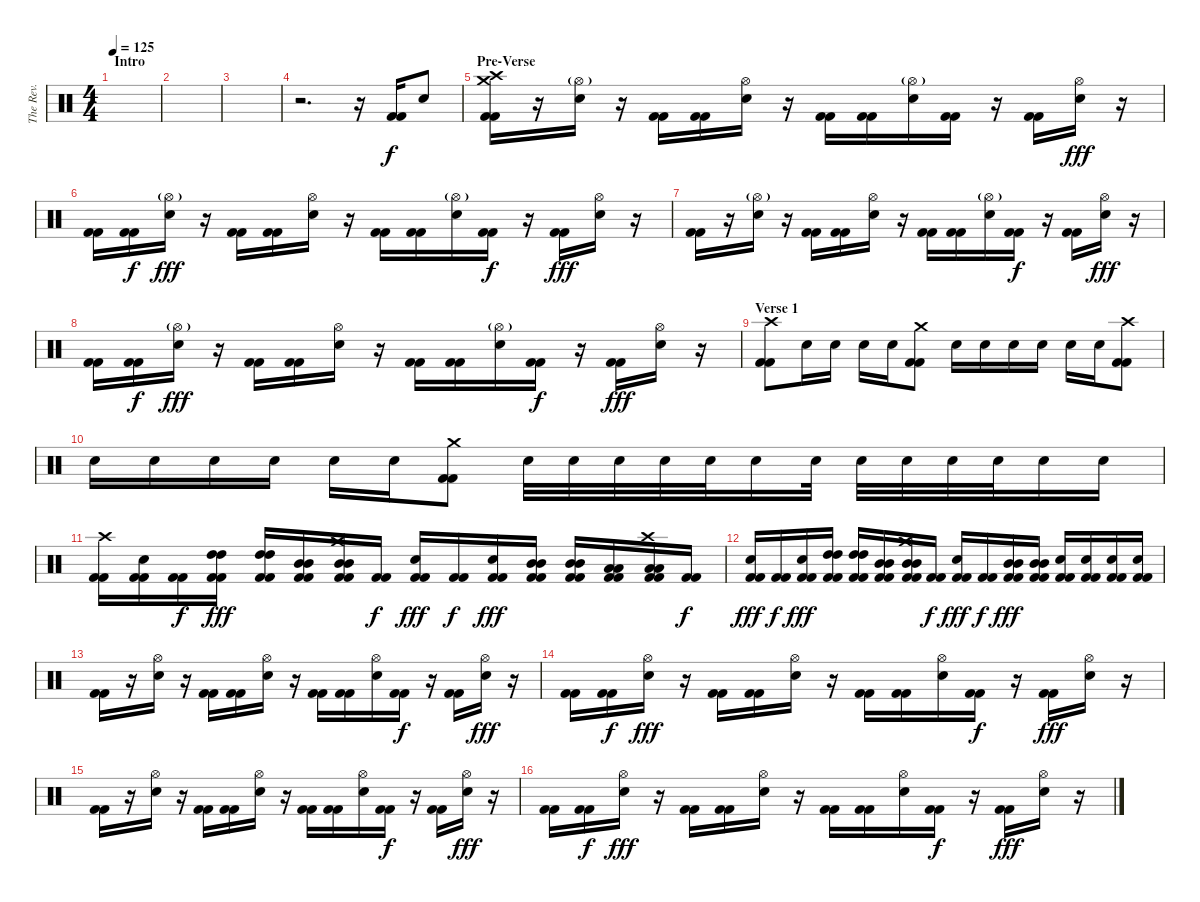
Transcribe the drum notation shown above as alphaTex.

\track ("The Rev." "The Rev.") {instrument percussion}
\staff {score}
\articulation defaults
\ts (4 4)
\section ("" "Intro")
\tempo 125
\clef neutral
\ks c
|
|
|
r.2{d} r.16 ("Kick (hit) 2" "Kick (hit) 2").16 "Electric Snare (hit)".8 |
\section ("" "Pre-Verse")
("Crash medium (hit)" "Crash high (hit)" "Kick (hit) 2" "Kick (hit) 2").16 r.16 ("Hi-Hat (open)"{g} "Electric Snare (hit)").16 r.16 ("Kick (hit) 2" "Kick (hit) 2").16 ("Kick (hit) 2" "Kick (hit) 2").16 ("Hi-Hat (open)" "Electric Snare (hit)").16 r.16 ("Kick (hit) 2" "Kick (hit) 2").16 ("Kick (hit) 2" "Kick (hit) 2").16 ("Hi-Hat (open)"{g} "Electric Snare (hit)").16 ("Kick (hit) 2" "Kick (hit) 2").16{dy f} r.16 ("Kick (hit) 2" "Kick (hit) 2").16 ("Hi-Hat (open)" "Electric Snare (hit)").16{dy fff} r.16 |
("Kick (hit) 2" "Kick (hit) 2").16 ("Kick (hit) 2" "Kick (hit) 2").16{dy f} ("Hi-Hat (open)"{g} "Electric Snare (hit)").16{dy fff} r.16 ("Kick (hit) 2" "Kick (hit) 2").16 ("Kick (hit) 2" "Kick (hit) 2").16 ("Hi-Hat (open)" "Electric Snare (hit)").16 r.16 ("Kick (hit) 2" "Kick (hit) 2").16 ("Kick (hit) 2" "Kick (hit) 2").16 ("Hi-Hat (open)"{g} "Electric Snare (hit)").16 ("Kick (hit) 2" "Kick (hit) 2").16{dy f} r.16 ("Kick (hit) 2" "Kick (hit) 2").16{dy fff} ("Hi-Hat (open)" "Electric Snare (hit)").16 r.16 |
("Kick (hit) 2" "Kick (hit) 2").16 r.16 ("Hi-Hat (open)"{g} "Electric Snare (hit)").16 r.16 ("Kick (hit) 2" "Kick (hit) 2").16 ("Kick (hit) 2" "Kick (hit) 2").16 ("Hi-Hat (open)" "Electric Snare (hit)").16 r.16 ("Kick (hit) 2" "Kick (hit) 2").16 ("Kick (hit) 2" "Kick (hit) 2").16 ("Hi-Hat (open)"{g} "Electric Snare (hit)").16 ("Kick (hit) 2" "Kick (hit) 2").16{dy f} r.16 ("Kick (hit) 2" "Kick (hit) 2").16 ("Hi-Hat (open)" "Electric Snare (hit)").16{dy fff} r.16 |
("Kick (hit) 2" "Kick (hit) 2").16 ("Kick (hit) 2" "Kick (hit) 2").16{dy f} ("Hi-Hat (open)"{g} "Electric Snare (hit)").16{dy fff} r.16 ("Kick (hit) 2" "Kick (hit) 2").16 ("Kick (hit) 2" "Kick (hit) 2").16 ("Hi-Hat (open)" "Electric Snare (hit)").16 r.16 ("Kick (hit) 2" "Kick (hit) 2").16 ("Kick (hit) 2" "Kick (hit) 2").16 ("Hi-Hat (open)"{g} "Electric Snare (hit)").16 ("Kick (hit) 2" "Kick (hit) 2").16{dy f} r.16 ("Kick (hit) 2" "Kick (hit) 2").16{dy fff} ("Hi-Hat (open)" "Electric Snare (hit)").16 r.16 |
\section ("" "Verse 1")
("Crash high (hit)" "Kick (hit) 2" "Kick (hit) 2").8 "Electric Snare (hit)".16 "Electric Snare (hit)".16 "Electric Snare (hit)".16 "Electric Snare (hit)".16 ("Crash medium (hit)" "Kick (hit) 2" "Kick (hit) 2").8 "Electric Snare (hit)".16 "Electric Snare (hit)".16 "Electric Snare (hit)".16 "Electric Snare (hit)".16 "Electric Snare (hit)".16 "Electric Snare (hit)".16 ("Crash high (hit)" "Kick (hit) 2" "Kick (hit) 2").8 |
"Electric Snare (hit)".16 "Electric Snare (hit)".16 "Electric Snare (hit)".16 "Electric Snare (hit)".16 "Electric Snare (hit)".16 "Electric Snare (hit)".16 ("Crash medium (hit)" "Kick (hit) 2" "Kick (hit) 2").8 "Electric Snare (hit)".32 "Electric Snare (hit)".32 "Electric Snare (hit)".32 "Electric Snare (hit)".32 "Electric Snare (hit)".32 "Electric Snare (hit)".16 "Electric Snare (hit)".32 "Electric Snare (hit)".32 "Electric Snare (hit)".32 "Electric Snare (hit)".32 "Electric Snare (hit)".32 "Electric Snare (hit)".16 "Electric Snare (hit)".16 |
("Crash high (hit)" "Kick (hit) 2" "Kick (hit) 2").16 ("Electric Snare (hit)" "Kick (hit) 2" "Kick (hit) 2").16 ("Kick (hit) 2" "Kick (hit) 2").16{dy f} ("High Tom (hit)" "High Tom (hit)" "Kick (hit) 2" "Kick (hit) 2").16{dy fff} ("High Tom (hit)" "High Tom (hit)" "Kick (hit) 2" "Kick (hit) 2").16 ("Mid Tom (hit)" "Mid Tom (hit)" "Kick (hit) 2" "Kick (hit) 2").16 ("Crash medium (hit)" "Mid Tom (hit)" "Mid Tom (hit)" "Kick (hit) 2" "Kick (hit) 2").16 ("Kick (hit) 2" "Kick (hit) 2").16{dy f} ("Electric Snare (hit)" "Kick (hit) 2" "Kick (hit) 2").16{dy fff} ("Kick (hit) 2" "Kick (hit) 2").16{dy f} ("Electric Snare (hit)" "Kick (hit) 2" "Kick (hit) 2").16{dy fff} ("Mid Tom (hit)" "Mid Tom (hit)" "Kick (hit) 2" "Kick (hit) 2").16 ("Mid Tom (hit)" "Mid Tom (hit)" "Kick (hit) 2" "Kick (hit) 2").16 ("Low Tom (hit)" "Low Tom (hit)" "Kick (hit) 2" "Kick (hit) 2").16 ("Crash high (hit)" "Low Tom (hit)" "Low Tom (hit)" "Kick (hit) 2" "Kick (hit) 2").16 ("Kick (hit) 2" "Kick (hit) 2").16{dy f} |
("Electric Snare (hit)" "Kick (hit) 2" "Kick (hit) 2").16{dy fff} ("Kick (hit) 2" "Kick (hit) 2").16{dy f} ("Electric Snare (hit)" "Kick (hit) 2" "Kick (hit) 2").16{dy fff} ("High Tom (hit)" "High Tom (hit)" "Kick (hit) 2" "Kick (hit) 2").16 ("High Tom (hit)" "High Tom (hit)" "Kick (hit) 2" "Kick (hit) 2").16 ("Mid Tom (hit)" "Mid Tom (hit)" "Kick (hit) 2" "Kick (hit) 2").16 ("Crash medium (hit)" "Mid Tom (hit)" "Mid Tom (hit)" "Kick (hit) 2" "Kick (hit) 2").16 ("Kick (hit) 2" "Kick (hit) 2").16{dy f} ("Electric Snare (hit)" "Kick (hit) 2" "Kick (hit) 2").16{dy fff} ("Kick (hit) 2" "Kick (hit) 2").16{dy f} ("Mid Tom (hit)" "Mid Tom (hit)" "Kick (hit) 2" "Kick (hit) 2").16{dy fff} ("Mid Tom (hit)" "Mid Tom (hit)" "Kick (hit) 2" "Kick (hit) 2").16 ("Electric Snare (hit)" "Kick (hit) 2" "Kick (hit) 2").16 ("Electric Snare (hit)" "Kick (hit) 2" "Kick (hit) 2").16 ("Electric Snare (hit)" "Kick (hit) 2" "Kick (hit) 2").16 ("Electric Snare (hit)" "Kick (hit) 2" "Kick (hit) 2").16 |
("Kick (hit) 2" "Kick (hit) 2").16 r.16 ("Hi-Hat (open)" "Electric Snare (hit)").16 r.16 ("Kick (hit) 2" "Kick (hit) 2").16 ("Kick (hit) 2" "Kick (hit) 2").16 ("Hi-Hat (open)" "Electric Snare (hit)").16 r.16 ("Kick (hit) 2" "Kick (hit) 2").16 ("Kick (hit) 2" "Kick (hit) 2").16 ("Hi-Hat (open)" "Electric Snare (hit)").16 ("Kick (hit) 2" "Kick (hit) 2").16{dy f} r.16 ("Kick (hit) 2" "Kick (hit) 2").16 ("Hi-Hat (open)" "Electric Snare (hit)").16{dy fff} r.16 |
("Kick (hit) 2" "Kick (hit) 2").16 ("Kick (hit) 2" "Kick (hit) 2").16{dy f} ("Hi-Hat (open)" "Electric Snare (hit)").16{dy fff} r.16 ("Kick (hit) 2" "Kick (hit) 2").16 ("Kick (hit) 2" "Kick (hit) 2").16 ("Hi-Hat (open)" "Electric Snare (hit)").16 r.16 ("Kick (hit) 2" "Kick (hit) 2").16 ("Kick (hit) 2" "Kick (hit) 2").16 ("Hi-Hat (open)" "Electric Snare (hit)").16 ("Kick (hit) 2" "Kick (hit) 2").16{dy f} r.16 ("Kick (hit) 2" "Kick (hit) 2").16{dy fff} ("Hi-Hat (open)" "Electric Snare (hit)").16 r.16 |
("Kick (hit) 2" "Kick (hit) 2").16 r.16 ("Hi-Hat (open)" "Electric Snare (hit)").16 r.16 ("Kick (hit) 2" "Kick (hit) 2").16 ("Kick (hit) 2" "Kick (hit) 2").16 ("Hi-Hat (open)" "Electric Snare (hit)").16 r.16 ("Kick (hit) 2" "Kick (hit) 2").16 ("Kick (hit) 2" "Kick (hit) 2").16 ("Hi-Hat (open)" "Electric Snare (hit)").16 ("Kick (hit) 2" "Kick (hit) 2").16{dy f} r.16 ("Kick (hit) 2" "Kick (hit) 2").16 ("Hi-Hat (open)" "Electric Snare (hit)").16{dy fff} r.16 |
("Kick (hit) 2" "Kick (hit) 2").16 ("Kick (hit) 2" "Kick (hit) 2").16{dy f} ("Hi-Hat (open)" "Electric Snare (hit)").16{dy fff} r.16 ("Kick (hit) 2" "Kick (hit) 2").16 ("Kick (hit) 2" "Kick (hit) 2").16 ("Hi-Hat (open)" "Electric Snare (hit)").16 r.16 ("Kick (hit) 2" "Kick (hit) 2").16 ("Kick (hit) 2" "Kick (hit) 2").16 ("Hi-Hat (open)" "Electric Snare (hit)").16 ("Kick (hit) 2" "Kick (hit) 2").16{dy f} r.16 ("Kick (hit) 2" "Kick (hit) 2").16{dy fff} ("Hi-Hat (open)" "Electric Snare (hit)").16 r.16
